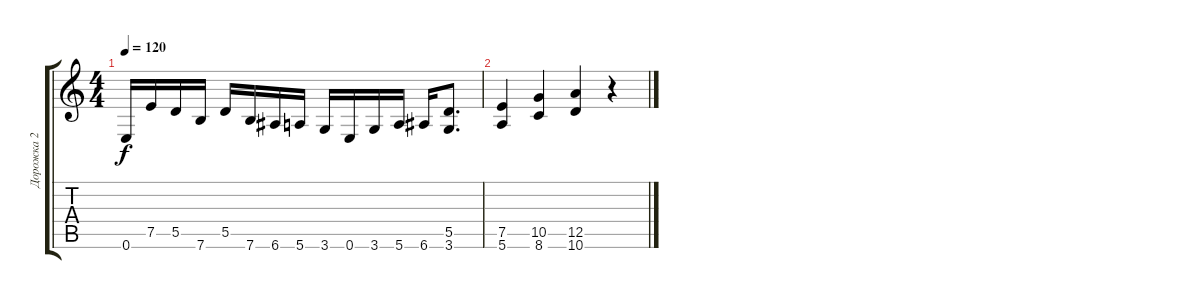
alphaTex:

\track ("Дорожка 2" "Дорожка 2") {instrument distortionguitar}
\staff {score tabs}
\tuning (E4 B3 G3 D3 A2 E2) {hide}
\ts (4 4)
\tempo 120
\clef g2
\ks c
0.6.16{dy f} 7.5.16 5.5.16 7.6.16 5.5.16 7.6.16 6.6.16 5.6.16 3.6.16 0.6.16 3.6.16 5.6.16 6.6.16 (5.5 3.6).8{d} |
(7.5 5.6).4 (10.5 8.6).4 (12.5 10.6).4 r.4
